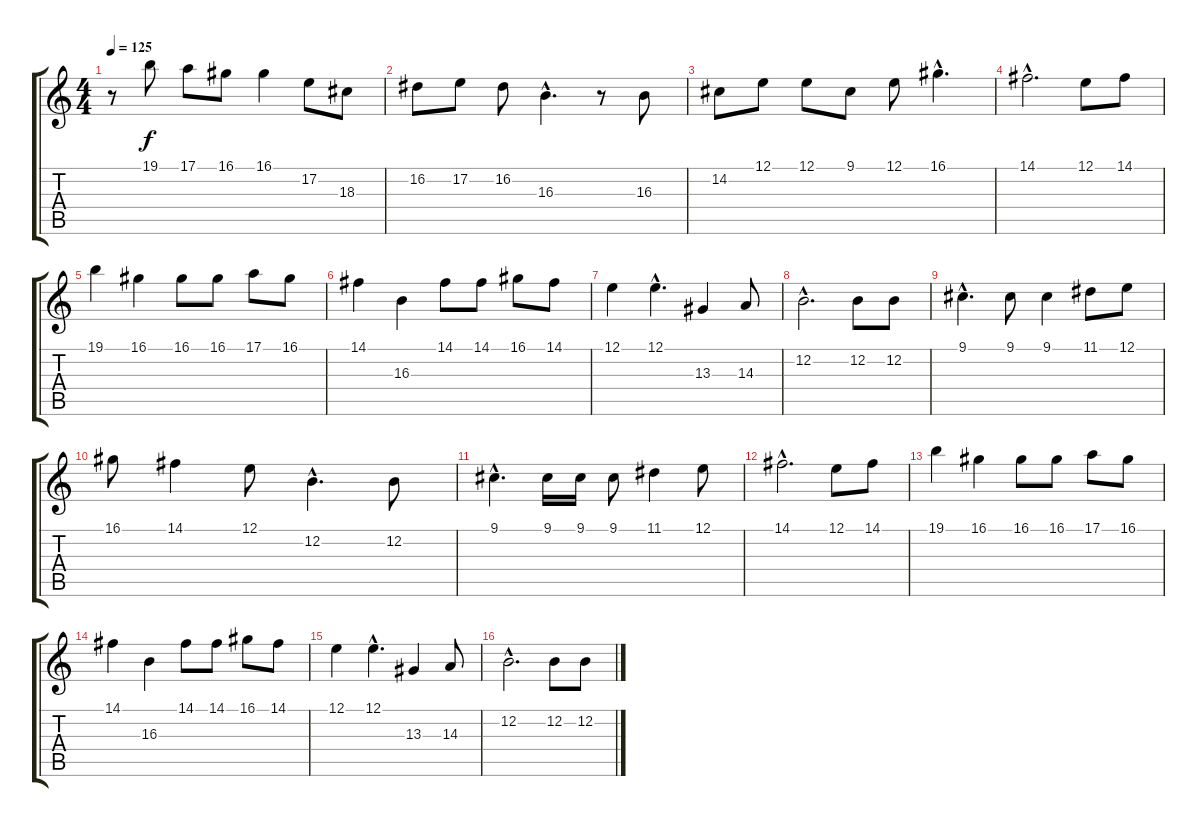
\track "" {instrument piccolo}
\staff {score tabs}
\tuning (E4 B3 G3 D3 A2 E2) {hide}
\ts (4 4)
\tempo 125
\clef g2
\ks c
r.8{dy f} 19.1.8 17.1.8 16.1.8 16.1.4 17.2.8 18.3.8 |
16.2.8 17.2.8 16.2.8 16.3{hac}.4{d} r.8 16.3.8 |
14.2.8 12.1.8 12.1.8 9.1.8 12.1.8 16.1{hac}.4{d} |
14.1{hac}.2{d} 12.1.8 14.1.8 |
19.1.4 16.1.4 16.1.8 16.1.8 17.1.8 16.1.8 |
14.1.4 16.3.4 14.1.8 14.1.8 16.1.8 14.1.8 |
12.1.4 12.1{hac}.4{d} 13.3.4 14.3.8 |
12.2{hac}.2{d} 12.2.8 12.2.8 |
9.1{hac}.4{d} 9.1.8 9.1.4 11.1.8 12.1.8 |
16.1.8 14.1.4 12.1.8 12.2{hac}.4{d} 12.2.8 |
9.1{hac}.4{d} 9.1.16 9.1.16 9.1.8 11.1.4 12.1.8 |
14.1{hac}.2{d} 12.1.8 14.1.8 |
19.1.4 16.1.4 16.1.8 16.1.8 17.1.8 16.1.8 |
14.1.4 16.3.4 14.1.8 14.1.8 16.1.8 14.1.8 |
12.1.4 12.1{hac}.4{d} 13.3.4 14.3.8 |
12.2{hac}.2{d} 12.2.8 12.2.8
